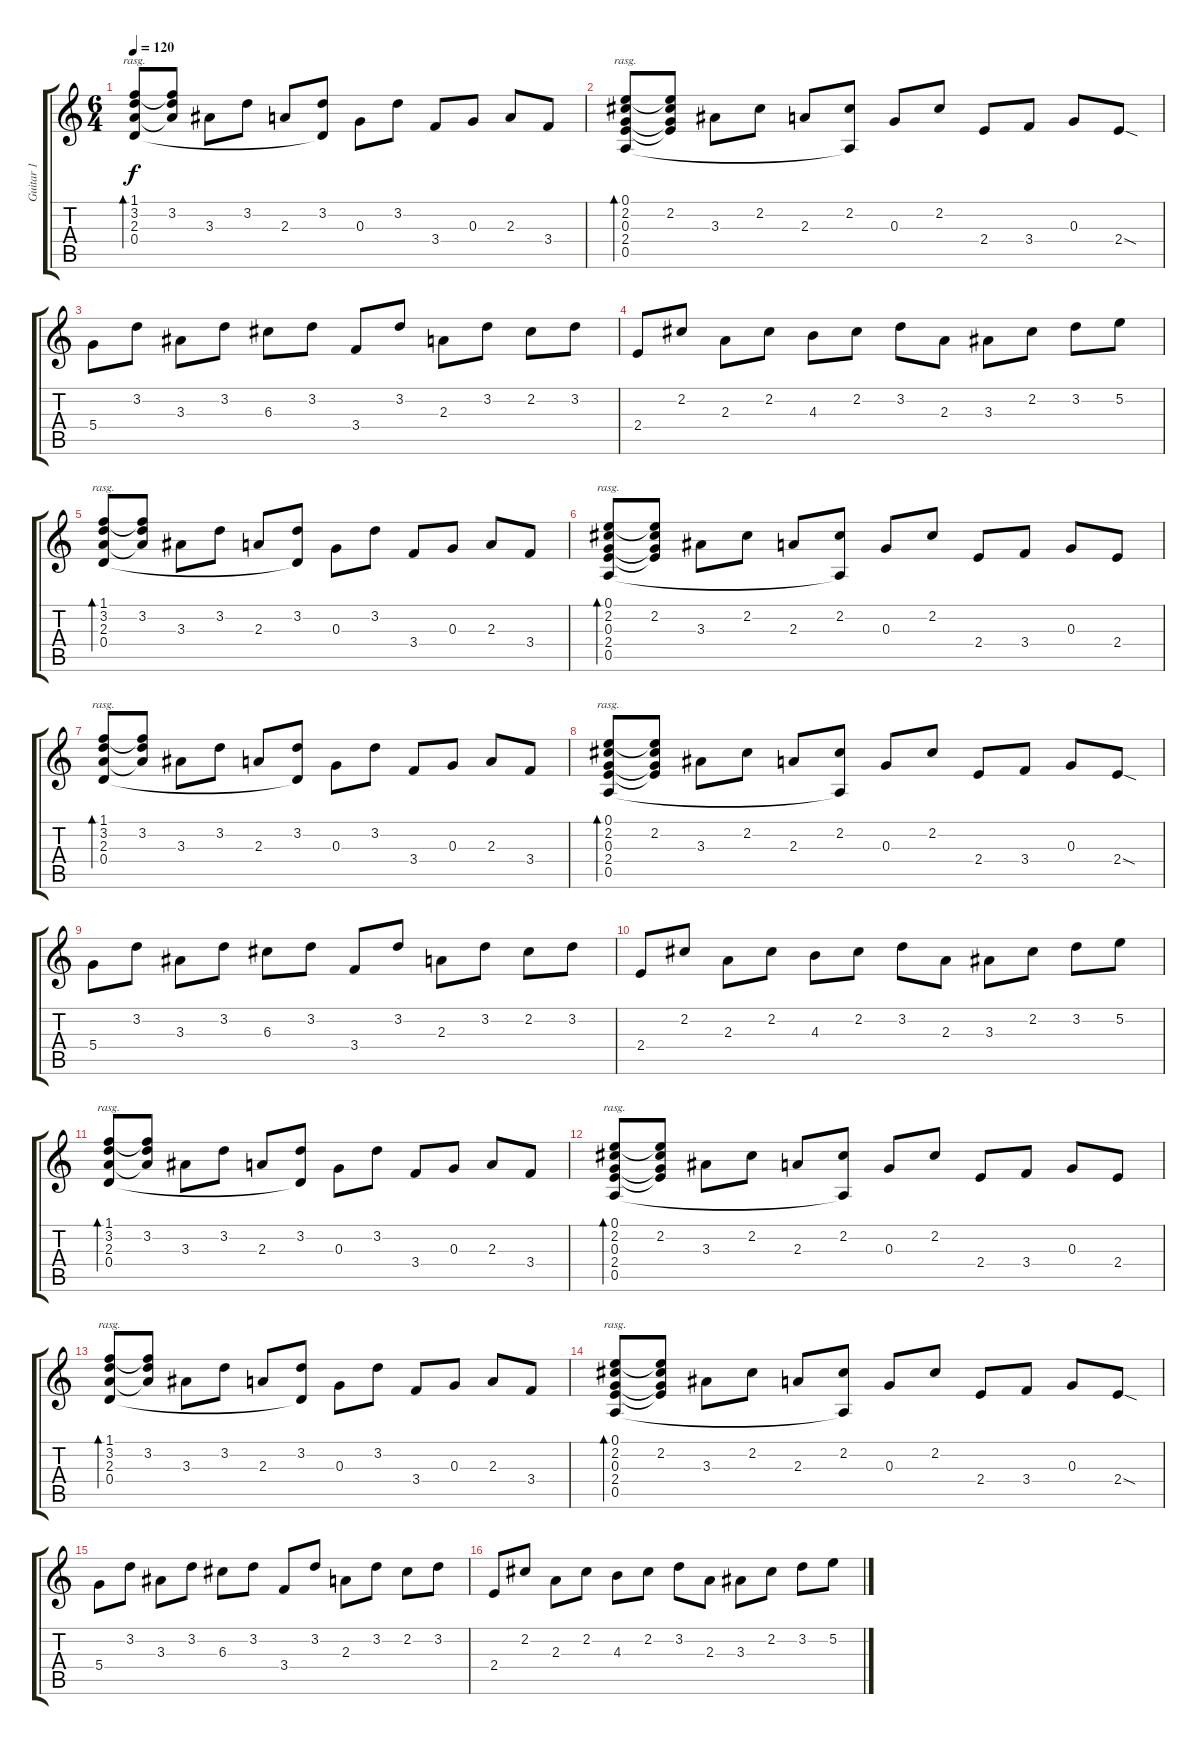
\track ("Guitar 1" "Guitar 1") {instrument acousticguitarnylon}
\staff {score tabs}
\tuning (E4 B3 G3 D3 A2 E2) {hide}
\ts (6 4)
\tempo 120
\clef g2
\ks c
(1.1 3.2 2.3 0.4).8{bd 480 rasg ii dy f} (1.1{t} 3.2 2.3{t}).8 3.3.8 3.2.8 2.3.8 (3.2 0.4{t}).8 0.3.8 3.2.8 3.4.8 0.3.8 2.3.8 3.4.8 |
(0.1 2.2 0.3 2.4 0.5).8{bd 480 rasg ii} (0.1{t} 2.2 0.3{t} 2.4{t}).8 3.3.8 2.2.8 2.3.8 (2.2 0.5{t}).8 0.3.8 2.2.8 2.4.8 3.4.8 0.3.8 2.4{sod}.8 |
5.4.8 3.2.8 3.3.8 3.2.8 6.3.8 3.2.8 3.4.8 3.2.8 2.3.8 3.2.8 2.2.8 3.2.8 |
2.4.8 2.2.8 2.3.8 2.2.8 4.3.8 2.2.8 3.2.8 2.3.8 3.3.8 2.2.8 3.2.8 5.2.8 |
(1.1 3.2 2.3 0.4).8{bd 480 rasg ii} (1.1{t} 3.2 2.3{t}).8 3.3.8 3.2.8 2.3.8 (3.2 0.4{t}).8 0.3.8 3.2.8 3.4.8 0.3.8 2.3.8 3.4.8 |
(0.1 2.2 0.3 2.4 0.5).8{bd 480 rasg ii} (0.1{t} 2.2 0.3{t} 2.4{t}).8 3.3.8 2.2.8 2.3.8 (2.2 0.5{t}).8 0.3.8 2.2.8 2.4.8 3.4.8 0.3.8 2.4.8 |
(1.1 3.2 2.3 0.4).8{bd 480 rasg ii} (1.1{t} 3.2 2.3{t}).8 3.3.8 3.2.8 2.3.8 (3.2 0.4{t}).8 0.3.8 3.2.8 3.4.8 0.3.8 2.3.8 3.4.8 |
(0.1 2.2 0.3 2.4 0.5).8{bd 480 rasg ii} (0.1{t} 2.2 0.3{t} 2.4{t}).8 3.3.8 2.2.8 2.3.8 (2.2 0.5{t}).8 0.3.8 2.2.8 2.4.8 3.4.8 0.3.8 2.4{sod}.8 |
5.4.8 3.2.8 3.3.8 3.2.8 6.3.8 3.2.8 3.4.8 3.2.8 2.3.8 3.2.8 2.2.8 3.2.8 |
2.4.8 2.2.8 2.3.8 2.2.8 4.3.8 2.2.8 3.2.8 2.3.8 3.3.8 2.2.8 3.2.8 5.2.8 |
(1.1 3.2 2.3 0.4).8{bd 480 rasg ii} (1.1{t} 3.2 2.3{t}).8 3.3.8 3.2.8 2.3.8 (3.2 0.4{t}).8 0.3.8 3.2.8 3.4.8 0.3.8 2.3.8 3.4.8 |
(0.1 2.2 0.3 2.4 0.5).8{bd 480 rasg ii} (0.1{t} 2.2 0.3{t} 2.4{t}).8 3.3.8 2.2.8 2.3.8 (2.2 0.5{t}).8 0.3.8 2.2.8 2.4.8 3.4.8 0.3.8 2.4.8 |
(1.1 3.2 2.3 0.4).8{bd 480 rasg ii} (1.1{t} 3.2 2.3{t}).8 3.3.8 3.2.8 2.3.8 (3.2 0.4{t}).8 0.3.8 3.2.8 3.4.8 0.3.8 2.3.8 3.4.8 |
(0.1 2.2 0.3 2.4 0.5).8{bd 480 rasg ii} (0.1{t} 2.2 0.3{t} 2.4{t}).8 3.3.8 2.2.8 2.3.8 (2.2 0.5{t}).8 0.3.8 2.2.8 2.4.8 3.4.8 0.3.8 2.4{sod}.8 |
5.4.8 3.2.8 3.3.8 3.2.8 6.3.8 3.2.8 3.4.8 3.2.8 2.3.8 3.2.8 2.2.8 3.2.8 |
2.4.8 2.2.8 2.3.8 2.2.8 4.3.8 2.2.8 3.2.8 2.3.8 3.3.8 2.2.8 3.2.8 5.2.8
